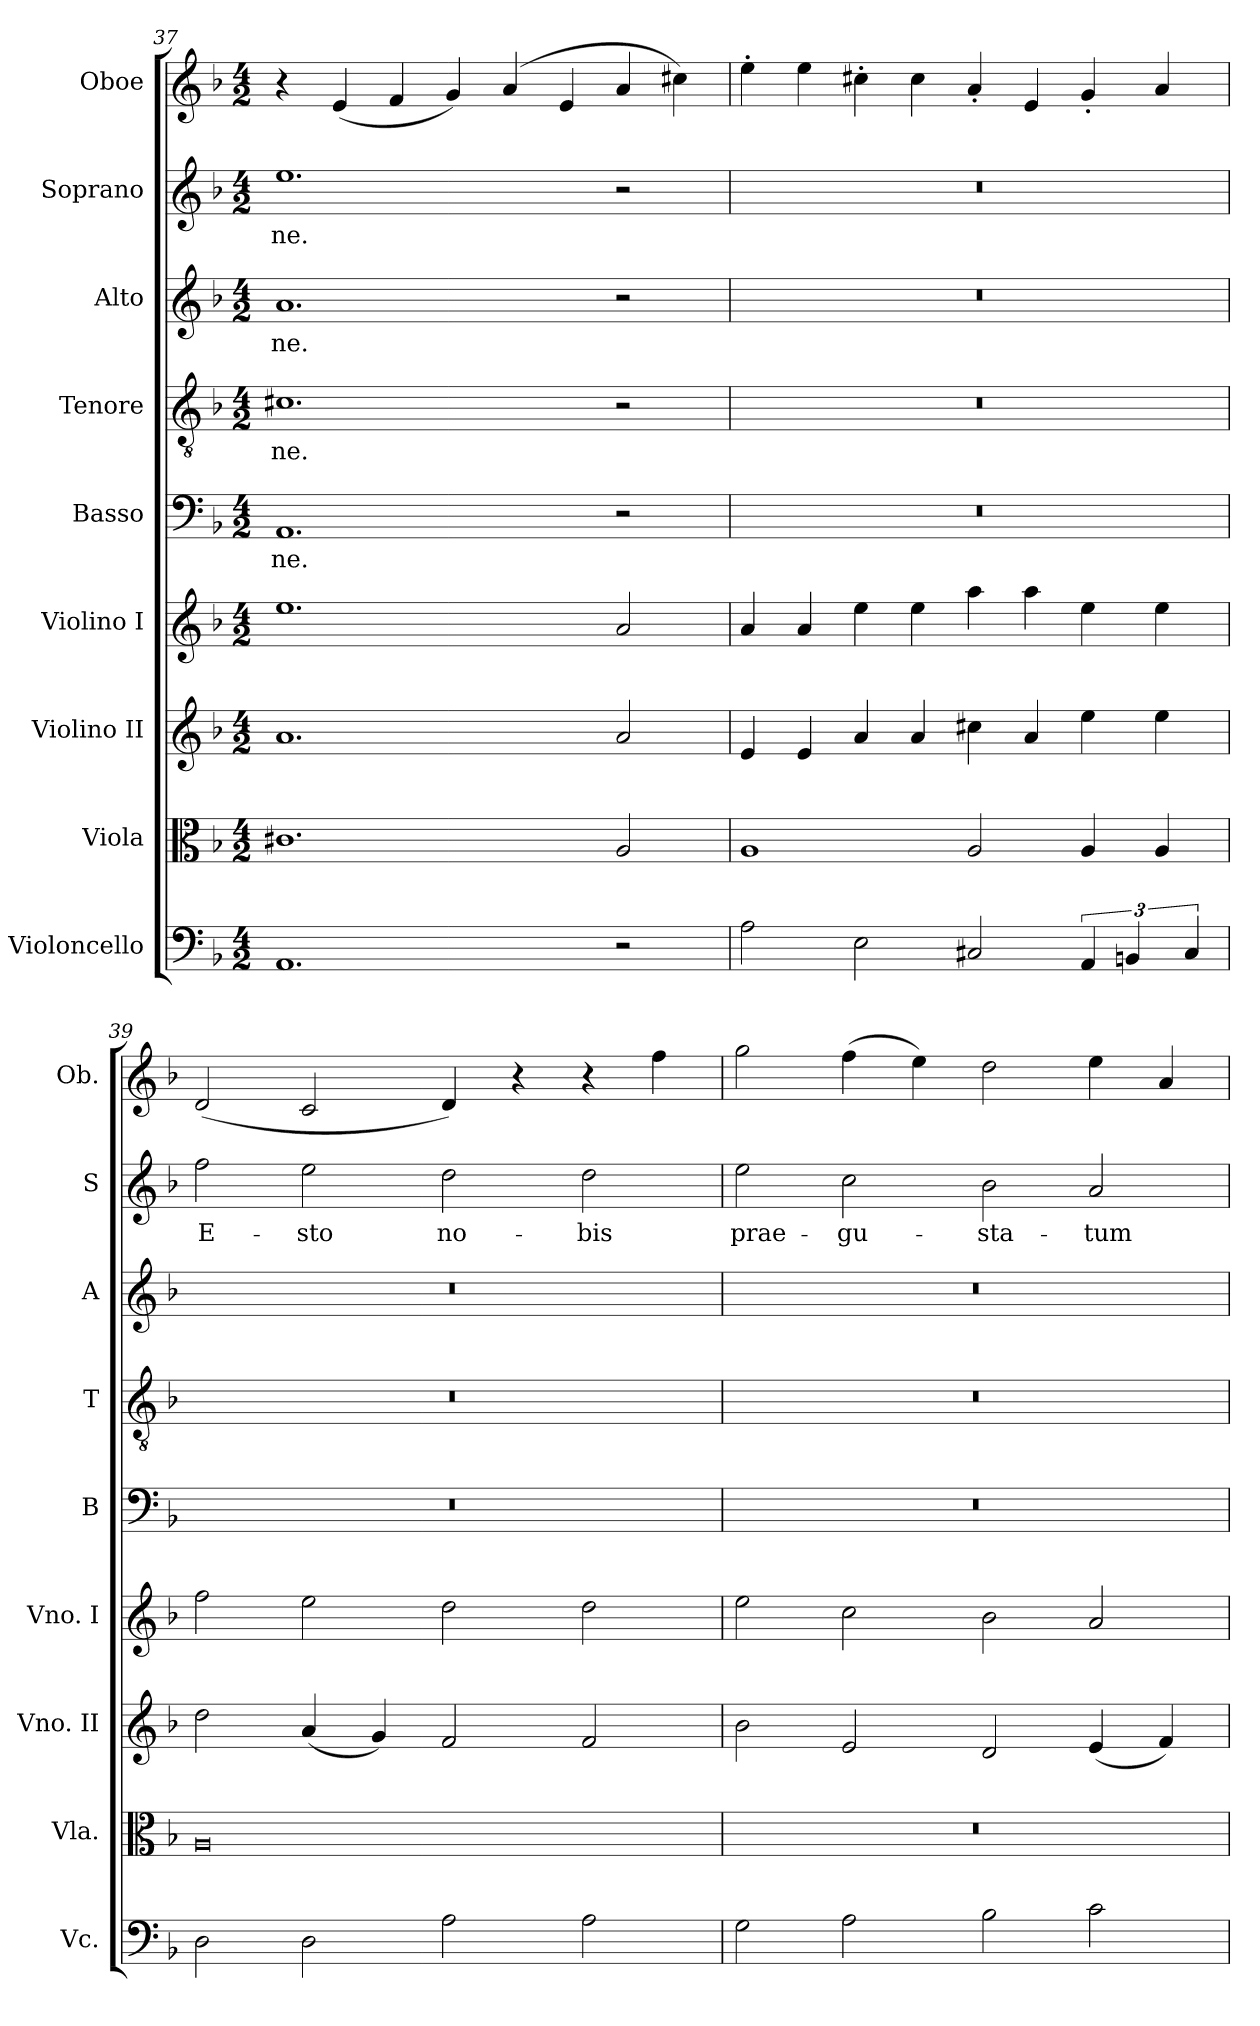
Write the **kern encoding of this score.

**kern	**kern	**kern	**kern	**kern	**text	**kern	**text	**kern	**text	**kern	**text	**kern
*part9	*part8	*part7	*part6	*part5	*part5	*part4	*part4	*part3	*part3	*part2	*part2	*part1
*staff9	*staff8	*staff7	*staff6	*staff5	*staff5	*staff4	*staff4	*staff3	*staff3	*staff2	*staff2	*staff1
*I"Violoncello	*I"Viola	*I"Violino II	*I"Violino I	*I"Basso	*	*I"Tenore	*	*I"Alto	*	*I"Soprano	*	*I"Oboe
*I'Vc.	*I'Vla.	*I'Vno. II	*I'Vno. I	*I'B	*	*I'T	*	*I'A	*	*I'S	*	*I'Ob.
!!LO:PB:g=z
*clefF4	*clefC3	*clefG2	*clefG2	*clefF4	*	*clefGv2	*	*clefG2	*	*clefG2	*	*clefG2
*k[b-]	*k[b-]	*k[b-]	*k[b-]	*k[b-]	*	*k[b-]	*	*k[b-]	*	*k[b-]	*	*k[b-]
*F:	*F:	*F:	*F:	*F:	*	*F:	*	*F:	*	*F:	*	*F:
*M4/2	*M4/2	*M4/2	*M4/2	*M4/2	*	*M4/2	*	*M4/2	*	*M4/2	*	*M4/2
=37	=37	=37	=37	=37	=37	=37	=37	=37	=37	=37	=37	=37
1.AA	1.c#X	1.a	1.ee	1.AA	-ne.	1.c#X	-ne.	1.a	-ne.	1.ee	-ne.	4r
.	.	.	.	.	.	.	.	.	.	.	.	(4e/
.	.	.	.	.	.	.	.	.	.	.	.	4f/
.	.	.	.	.	.	.	.	.	.	.	.	4g/)
.	.	.	.	.	.	.	.	.	.	.	.	(4a/
.	.	.	.	.	.	.	.	.	.	.	.	4e/
2r	2A/	2a/	2a/	2r	.	2r	.	2r	.	2r	.	4a/
.	.	.	.	.	.	.	.	.	.	.	.	4cc#X\)
=38	=38	=38	=38	=38	=38	=38	=38	=38	=38	=38	=38	=38
2A\	1A	4e/	4a/	0r	.	0r	.	0r	.	0r	.	4ee'>\
.	.	4e/	4a/	.	.	.	.	.	.	.	.	4ee\
2E\	.	4a/	4ee\	.	.	.	.	.	.	.	.	4cc#X'>\
.	.	4a/	4ee\	.	.	.	.	.	.	.	.	4cc#\
2C#X/	2A/	4cc#X\	4aa\	.	.	.	.	.	.	.	.	4a'</
.	.	4a/	4aa\	.	.	.	.	.	.	.	.	4e/
6AA/	4A/	4ee\	4ee\	.	.	.	.	.	.	.	.	4g'</
6BBn/	.	.	.	.	.	.	.	.	.	.	.	.
.	4A/	4ee\	4ee\	.	.	.	.	.	.	.	.	4a/
6C#/	.	.	.	.	.	.	.	.	.	.	.	.
=39	=39	=39	=39	=39	=39	=39	=39	=39	=39	=39	=39	=39
2D\	0A	2dd\	2ff\	0r	.	0r	.	0r	.	2ff\	E-	(2d/
2D\	.	(4a/	2ee\	.	.	.	.	.	.	2ee\	-sto	2c/
.	.	4g/)	.	.	.	.	.	.	.	.	.	.
2A\	.	2f/	2dd\	.	.	.	.	.	.	2dd\	no-	4d/)
.	.	.	.	.	.	.	.	.	.	.	.	4r
2A\	.	2f/	2dd\	.	.	.	.	.	.	2dd\	-bis	4r
.	.	.	.	.	.	.	.	.	.	.	.	4ff\
=40	=40	=40	=40	=40	=40	=40	=40	=40	=40	=40	=40	=40
2G\	0r	2b-\	2ee\	0r	.	0r	.	0r	.	2ee\	prae-	2gg\
2A\	.	2e/	2cc\	.	.	.	.	.	.	2cc\	-gu-	(4ff\
.	.	.	.	.	.	.	.	.	.	.	.	4ee\)
2B-\	.	2d/	2b-\	.	.	.	.	.	.	2b-\	-sta-	2dd\
2c\	.	(4e/	2a/	.	.	.	.	.	.	2a/	-tum	4ee\
.	.	4f/)	.	.	.	.	.	.	.	.	.	4a/
=	=	=	=	=	=	=	=	=	=	=	=	=
*-	*-	*-	*-	*-	*-	*-	*-	*-	*-	*-	*-	*-
